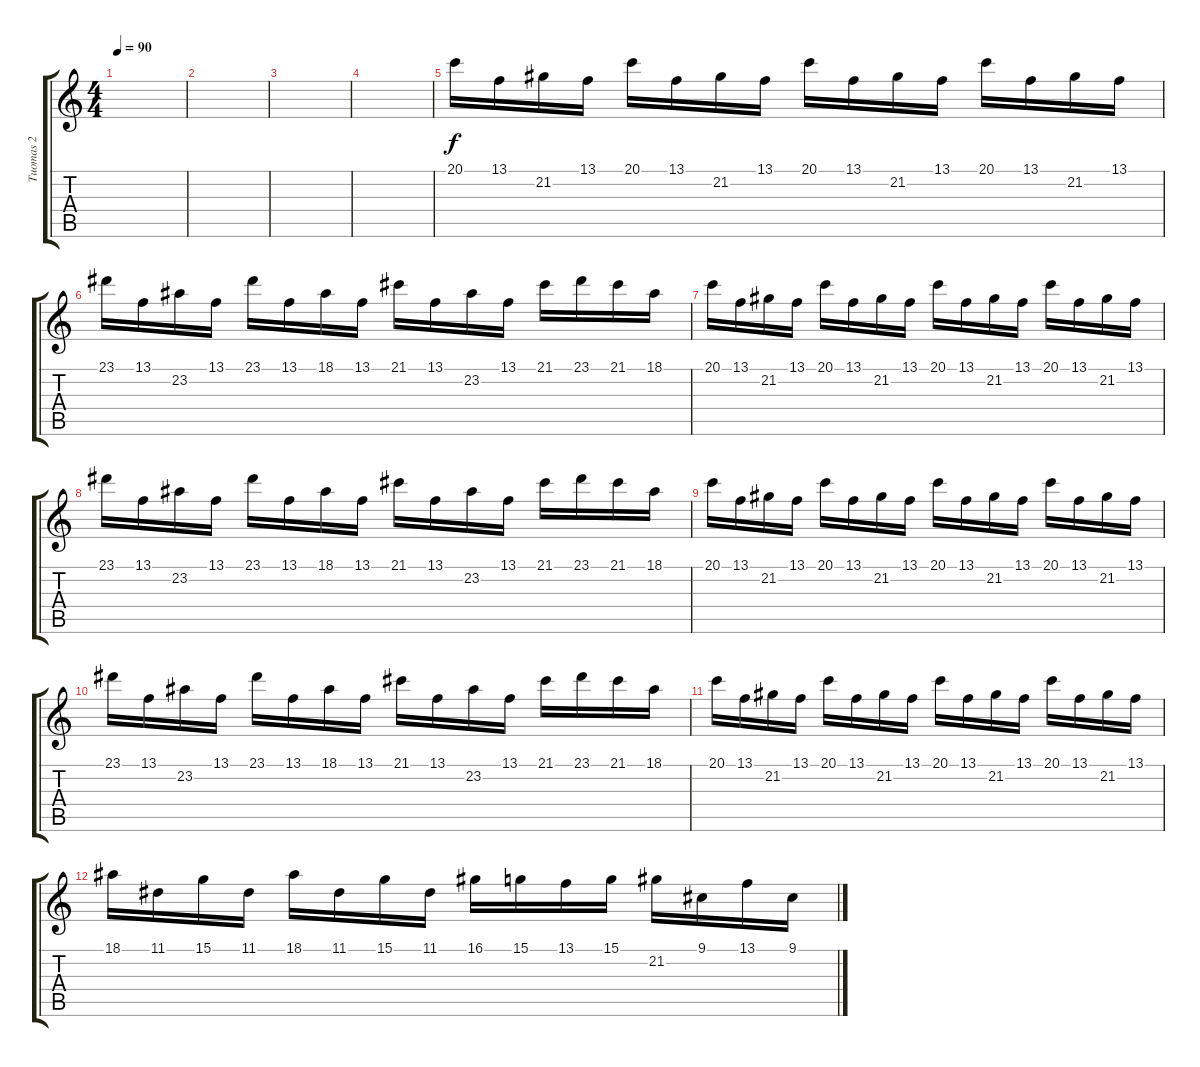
\track ("Tuomas 2" "Tuomas 2") {instrument stringensemble1}
\staff {score tabs}
\tuning (E4 B3 G3 D3 A2 E2) {hide}
\ts (4 4)
\tempo 90
\clef g2
\ks c
|
|
|
|
20.1.16 13.1.16 21.2.16 13.1.16 20.1.16 13.1.16 21.2.16 13.1.16 20.1.16 13.1.16 21.2.16 13.1.16 20.1.16 13.1.16 21.2.16 13.1.16 |
23.1.16 13.1.16 23.2.16 13.1.16 23.1.16 13.1.16 18.1.16 13.1.16 21.1.16 13.1.16 23.2.16 13.1.16 21.1.16 23.1.16 21.1.16 18.1.16 |
20.1.16 13.1.16 21.2.16 13.1.16 20.1.16 13.1.16 21.2.16 13.1.16 20.1.16 13.1.16 21.2.16 13.1.16 20.1.16 13.1.16 21.2.16 13.1.16 |
23.1.16 13.1.16 23.2.16 13.1.16 23.1.16 13.1.16 18.1.16 13.1.16 21.1.16 13.1.16 23.2.16 13.1.16 21.1.16 23.1.16 21.1.16 18.1.16 |
20.1.16 13.1.16 21.2.16 13.1.16 20.1.16 13.1.16 21.2.16 13.1.16 20.1.16 13.1.16 21.2.16 13.1.16 20.1.16 13.1.16 21.2.16 13.1.16 |
23.1.16 13.1.16 23.2.16 13.1.16 23.1.16 13.1.16 18.1.16 13.1.16 21.1.16 13.1.16 23.2.16 13.1.16 21.1.16 23.1.16 21.1.16 18.1.16 |
20.1.16 13.1.16 21.2.16 13.1.16 20.1.16 13.1.16 21.2.16 13.1.16 20.1.16 13.1.16 21.2.16 13.1.16 20.1.16 13.1.16 21.2.16 13.1.16 |
18.1.16 11.1.16 15.1.16 11.1.16 18.1.16 11.1.16 15.1.16 11.1.16 16.1.16 15.1.16 13.1.16 15.1.16 21.2.16 9.1.16 13.1.16 9.1.16
